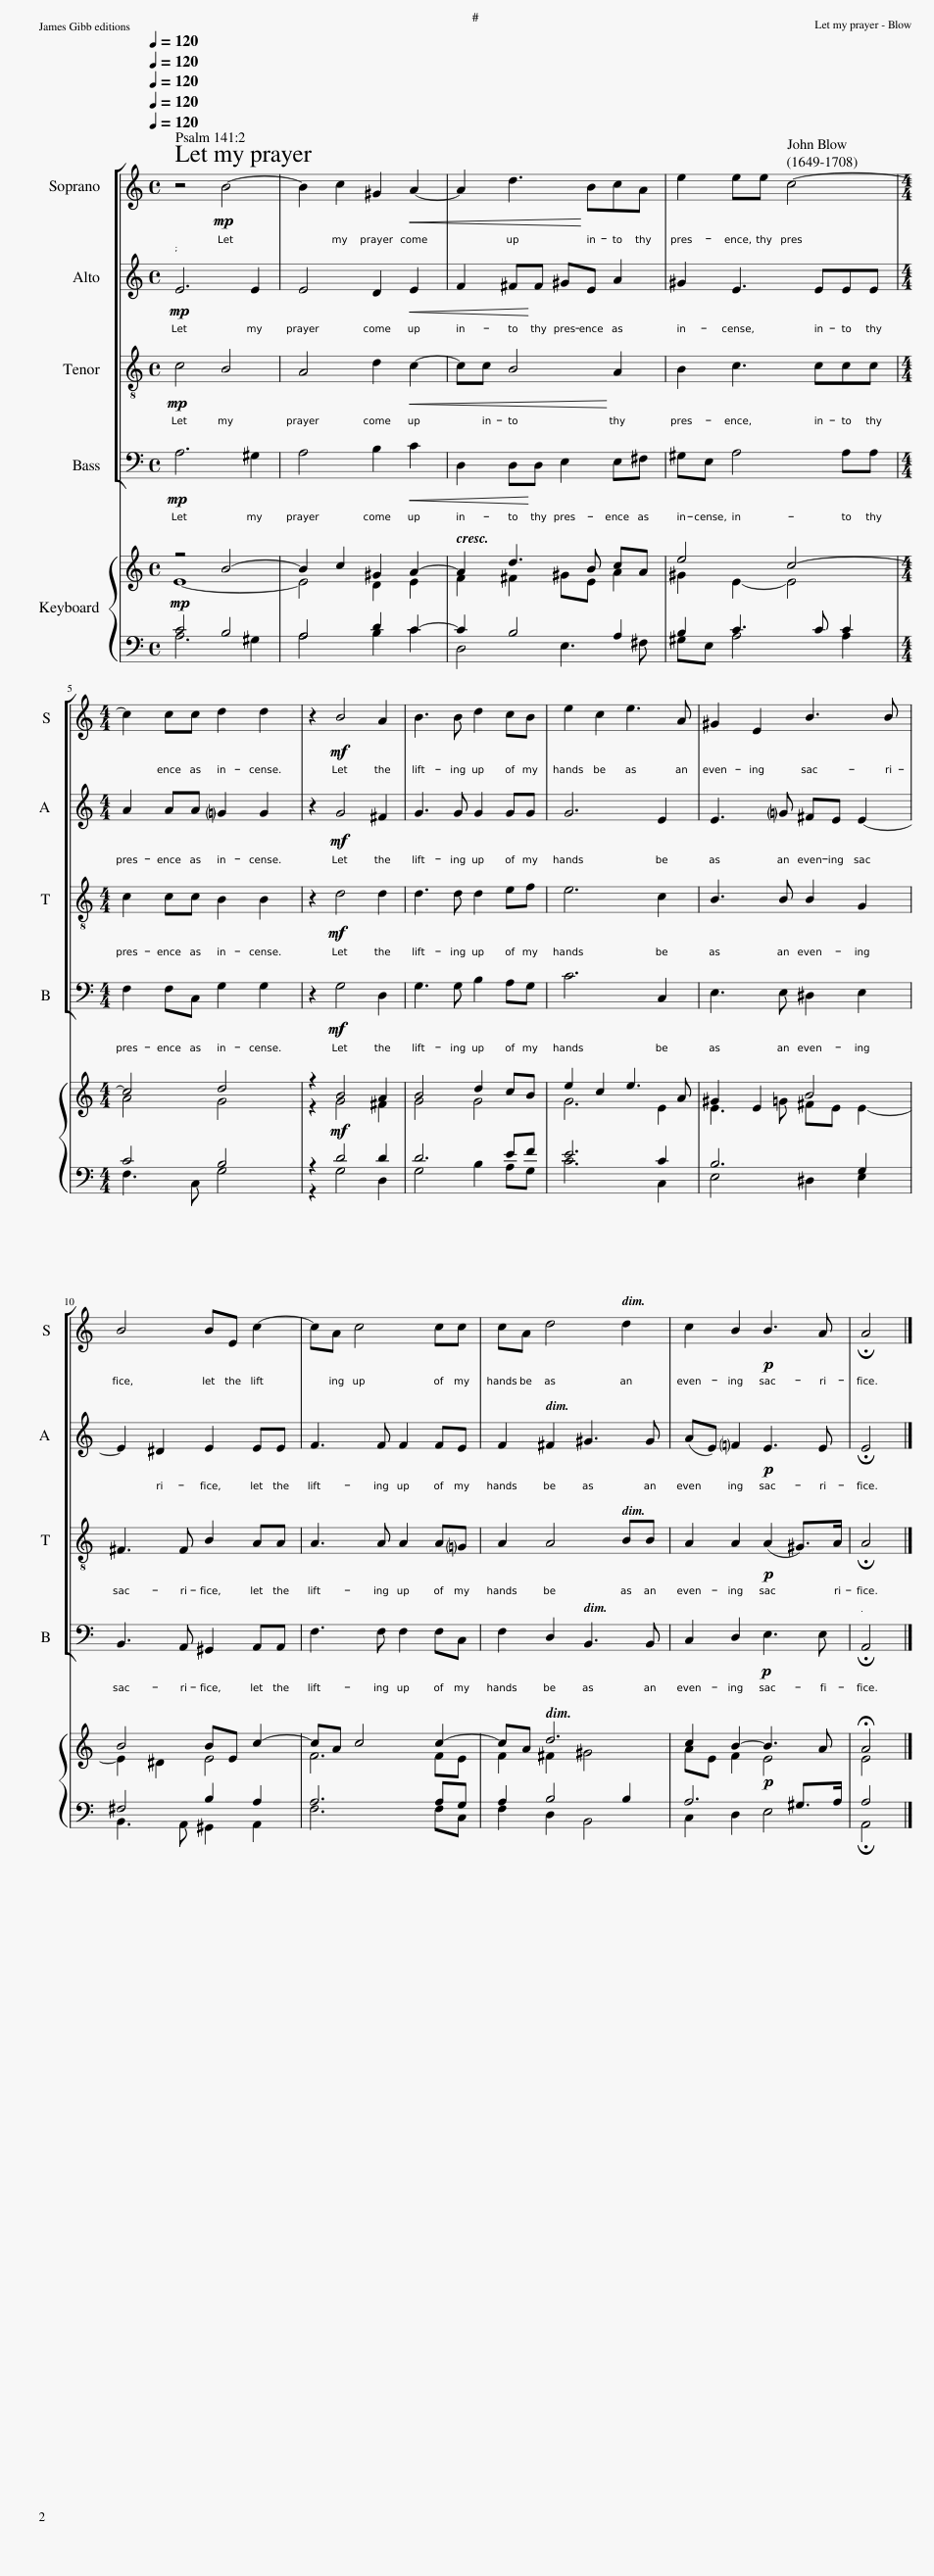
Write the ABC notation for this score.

X:1
%%score [ 1 2 3 4 ] { ( 5 6 ) | ( 7 8 ) }
L:1/8
Q:1/4=120
M:4/4
I:linebreak $
K:C
V:1 treble
V:2 treble
V:3 treble-8
V:4 bass
V:5 treble
V:6 treble
V:7 bass
V:8 bass
V:1
 z4!mp! B4- | B2 c2 ^G2!<(! A2- | A2 d3!<)! BcA | e2 ee c4- |$[M:4/4] c2 cc d2 d2 | %5
 z2!mf! B4 A2 | B3 B d2 cB | e2 c2 e3 A | ^G2 E2 B3 B |$ B4 BE c2- | %10
 cA c4 cc | cA d4 d2 | c2 B2!p! B3 A | !fermata!A4 |] %14
V:2
!mp! E6 E2 | E4 D2!<(! E2 | F2 ^F!<)!F ^GE A2 | ^G2 E3 EEE |$[M:4/4] A2 AA !courtesy!=G2 G2 | %5
 z2!mf! G4 ^F2 | G3 G G2 GG | G6 E2 | E3 !courtesy!=G ^FE E2- |$ E2 ^D2 E2 EE | %10
 F3 F F2 FE | F2 ^F2 ^G3 G | (AE) !courtesy!=F2!p! E3 E | !fermata!E4 |] %14
V:3
!mp! c4 B4 | A4 d2!<(! c2- | cc B4!<)! A2 | B2 c3 ccc |$[M:4/4] c2 cc B2 B2 | %5
 z2!mf! d4 d2 | d3 d d2 ef | e6 c2 | B3 B B2 G2 |$ ^F3 F B2 AA | %10
 A3 A A2 A!courtesy!=G | A2 A4 BB | A2 A2!p! (A2 ^G>)A | !fermata!A4 |] %14
V:4
!mp! A,6 ^G,2 | A,4 B,2!<(! C2 | D,2 D,!<)!D, E,2 E,^F, | ^G,E, A,4 A,A, |$[M:4/4] F,2 F,C, G,2 G,2 | %5
 z2!mf! G,4 D,2 | G,3 G, B,2 A,G, | C6 C,2 | E,3 E, ^D,2 E,2 |$ B,,3 A,, ^G,,2 A,,A,, | %10
 F,3 F, F,2 F,C, | F,2 D,2 B,,3 B,, | C,2 D,2!p! E,3 E, | !fermata!A,,4 |] %14
V:5
!mp! z4 B4- | B2 c2 ^G2 A2- | A2 d3 B cA | e4 c4- |$[M:4/4] c4 d4 | %5
 z2!mf! B4 A2 | B4 d2 cB | e2 c2 e3 A | ^G2 E2 B4 |$ B4 BE c2- | %10
 cA c4 c2- | cA d6 | c2 B2-!p! B3 A | !fermata!A4 |] %14
V:6
 E8- | E4 D2 E2 | F2 ^F2 ^GE A2 | ^G2 E2- E4 |$[M:4/4] A4 G4 | %5
 z2 G4 ^F2 | G4 G4 | G6 E2 | E3 =G ^FE E2- |$ E2 ^D2 E4 | %10
 F6 FE | F2 ^F2 ^G4 | AE F2 E4 | E4 |] %14
V:7
 C4 B,4 | A,4 D2 C2- | C2 B,4 A,2 | B,2 C3 C C2 |$[M:4/4] C4 B,4 | %5
 z2 D4 D2 | D6 EF | E6 C2 | B,6 G,2 |$ ^F,4 B,2 A,2 | %10
 A,6 A,G, | A,2 B,4 B,2 | A,6 ^G,>A, | A,4 |] %14
V:8
 A,6 ^G,2 | A,4 B,2 C2 | D,4 E,3 ^F, | ^G,E, A,4 A,2 |$[M:4/4] F,3 C, G,4 | %5
 z2 G,4 D,2 | G,4 B,2 A,G, | C6 C,2 | E,4 ^D,2 E,2 |$ B,,3 A,, ^G,,2 A,,2 | %10
 F,6 F,C, | F,2 D,2 B,,4 | C,2 D,2 E,4 | !fermata!A,,4 |] %14
